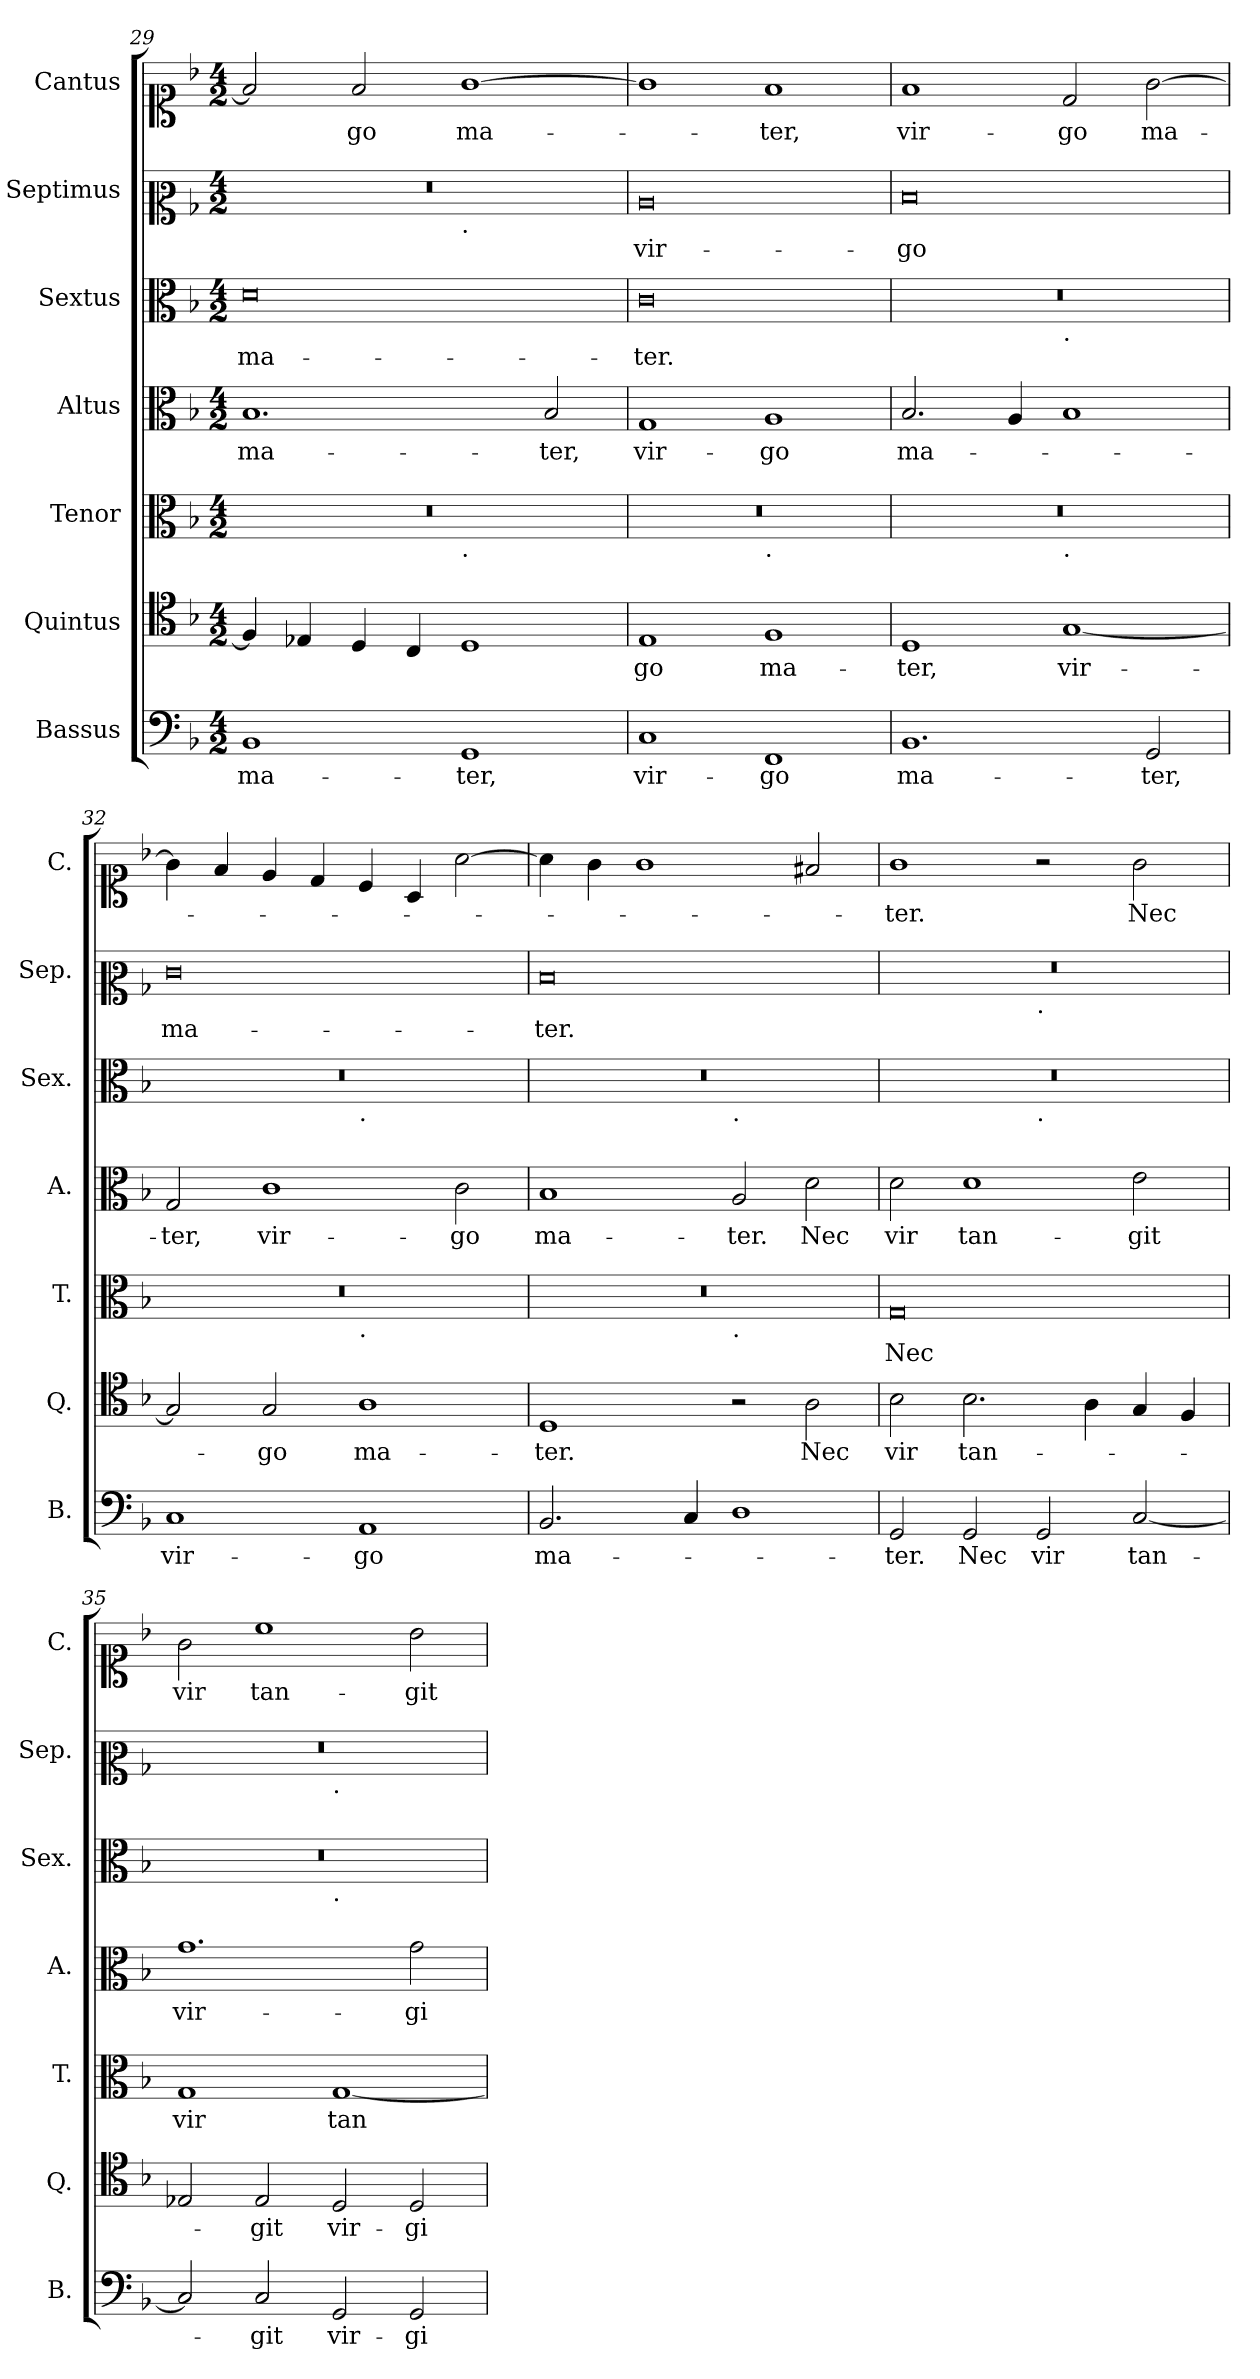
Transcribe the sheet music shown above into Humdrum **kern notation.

**kern	**text	**kern	**text	**kern	**text	**kern	**text	**kern	**text	**kern	**text	**kern	**text
*part7	*part7	*part6	*part6	*part5	*part5	*part4	*part4	*part3	*part3	*part2	*part2	*part1	*part1
*staff7	*staff7	*staff6	*staff6	*staff5	*staff5	*staff4	*staff4	*staff3	*staff3	*staff2	*staff2	*staff1	*staff1
*I"Bassus	*	*I"Quintus	*	*I"Tenor	*	*I"Altus	*	*I"Sextus	*	*I"Septimus	*	*I"Cantus	*
*I'B.	*	*I'Q.	*	*I'T.	*	*I'A.	*	*I'Sex.	*	*I'Sep.	*	*I'C.	*
*clefF4	*	*clefC4	*	*clefC3	*	*clefC3	*	*clefC3	*	*clefC2	*	*clefC1	*
*k[b-]	*	*k[b-]	*	*k[b-]	*	*k[b-]	*	*k[b-]	*	*k[b-]	*	*k[b-]	*
*F:	*	*F:	*	*F:	*	*F:	*	*F:	*	*F:	*	*F:	*
*M4/2	*	*M4/2	*	*M4/2	*	*M4/2	*	*M4/2	*	*M4/2	*	*M4/2	*
=29	=29	=29	=29	=29	=29	=29	=29	=29	=29	=29	=29	=29	=29
*	*	*	*	*^	*	*	*	*	*	*^	*	*	*
1BB-	ma-	4F/]	.	0r	1ryy	.	1.B-	ma-	0d	ma-	0r	1ryy	.	2f/]	.
.	.	4E-X/	.	.	.	.	.	.	.	.	.	.	.	.	.
.	.	4D/	.	.	.	.	.	.	.	.	.	.	.	2f/	-go
.	.	4C/	.	.	.	.	.	.	.	.	.	.	.	.	.
!	!	!	!	!	!	!	!	!	!	!	!	!LO:TX:b:t=.	!	!	!
!	!	!	!	!	!LO:TX:b:t=.	!	!	!	!	!	!	!	!	!	!
1GG	-ter,	1D	.	.	1ryy	.	.	.	.	.	.	1ryy	.	[1g	ma-
.	.	.	.	.	.	.	2B-/	-ter,	.	.	.	.	.	.	.
*	*	*	*	*	*	*	*	*	*	*	*v	*v	*	*	*
=30	=30	=30	=30	=30	=30	=30	=30	=30	=30	=30	=30	=30	=30	=30
1C	vir-	1E	-go	0r	1ryy	.	1G	vir-	0c	-ter.	0c	vir-	1g]	.
!	!	!	!	!	!LO:TX:b:t=.	!	!	!	!	!	!	!	!	!
1FF	-go	1F	ma-	.	1ryy	.	1A	-go	.	.	.	.	1f	-ter,
=31	=31	=31	=31	=31	=31	=31	=31	=31	=31	=31	=31	=31	=31	=31
*	*	*	*	*	*	*	*	*	*^	*	*	*	*	*
1.BB-	ma-	1D	-ter,	0r	1ryy	.	2.B-/	ma-	0r	1ryy	.	0d	-go	1f	vir-
.	.	.	.	.	.	.	4A/	.	.	.	.	.	.	.	.
!	!	!	!	!	!	!	!	!	!	!LO:TX:b:t=.	!	!	!	!	!
!	!	!	!	!	!LO:TX:b:t=.	!	!	!	!	!	!	!	!	!	!
.	.	[1G	vir-	.	1ryy	.	1B-	.	.	1ryy	.	.	.	2d/	-go
2GG/	-ter,	.	.	.	.	.	.	.	.	.	.	.	.	[2g\	ma-
!!LO:LB:g=z
=32	=32	=32	=32	=32	=32	=32	=32	=32	=32	=32	=32	=32	=32	=32	=32
1C	vir-	2G/]	.	0r	1ryy	.	2G/	-ter,	0r	1ryy	.	0e	ma-	4g\]	.
.	.	.	.	.	.	.	.	.	.	.	.	.	.	4f/	.
.	.	2G/	-go	.	.	.	1c	vir-	.	.	.	.	.	4e/	.
.	.	.	.	.	.	.	.	.	.	.	.	.	.	4d/	.
!	!	!	!	!	!	!	!	!	!	!LO:TX:b:t=.	!	!	!	!	!
!	!	!	!	!	!LO:TX:b:t=.	!	!	!	!	!	!	!	!	!	!
1AA	-go	1A	ma-	.	1ryy	.	.	.	.	1ryy	.	.	.	4c/	.
.	.	.	.	.	.	.	.	.	.	.	.	.	.	4A/	.
.	.	.	.	.	.	.	2c\	-go	.	.	.	.	.	[2a\	.
=33	=33	=33	=33	=33	=33	=33	=33	=33	=33	=33	=33	=33	=33	=33	=33
2.BB-/	ma-	1D	-ter.	0r	1ryy	.	1B-	ma-	0r	1ryy	.	0d	-ter.	4a\]	.
.	.	.	.	.	.	.	.	.	.	.	.	.	.	4g\	.
.	.	.	.	.	.	.	.	.	.	.	.	.	.	1g	.
4C/	.	.	.	.	.	.	.	.	.	.	.	.	.	.	.
!	!	!	!	!	!	!	!	!	!	!LO:TX:b:t=.	!	!	!	!	!
!	!	!	!	!	!LO:TX:b:t=.	!	!	!	!	!	!	!	!	!	!
1D	.	2r	.	.	1ryy	.	2A/	-ter.	.	1ryy	.	.	.	.	.
.	.	2A\	Nec	.	.	.	2d\	Nec	.	.	.	.	.	2f#X/	.
*	*	*	*	*v	*v	*	*	*	*	*	*	*	*	*	*
=34	=34	=34	=34	=34	=34	=34	=34	=34	=34	=34	=34	=34	=34	=34
*	*	*	*	*	*	*	*	*	*	*	*^	*	*	*
2GG/	-ter.	2B-\	vir	0G	Nec	2d\	vir	0r	1ryy	.	0r	1ryy	.	1g	-ter.
2GG/	Nec	2.B-\	tan-	.	.	1d	tan-	.	.	.	.	.	.	.	.
!	!	!	!	!	!	!	!	!	!	!	!	!LO:TX:b:t=.	!	!	!
!	!	!	!	!	!	!	!	!	!LO:TX:b:t=.	!	!	!	!	!	!
2GG/	vir	.	.	.	.	.	.	.	1ryy	.	.	1ryy	.	2r	.
.	.	4A\	.	.	.	.	.	.	.	.	.	.	.	.	.
[2C/	tan-	4G/	.	.	.	2e\	-git	.	.	.	.	.	.	2g\	Nec
.	.	4F/	.	.	.	.	.	.	.	.	.	.	.	.	.
=35	=35	=35	=35	=35	=35	=35	=35	=35	=35	=35	=35	=35	=35	=35	=35
2C/]	.	2E-X/	.	1G	vir	1.g	vir-	0r	1ryy	.	0r	1ryy	.	2g\	vir
2C/	-git	2E-/	-git	.	.	.	.	.	.	.	.	.	.	1cc	tan-
!	!	!	!	!	!	!	!	!	!	!	!	!LO:TX:b:t=.	!	!	!
!	!	!	!	!	!	!	!	!	!LO:TX:b:t=.	!	!	!	!	!	!
2GG/	vir-	2D/	vir-	[1G	tan-	.	.	.	1ryy	.	.	1ryy	.	.	.
2GG/	-gi-	2D/	-gi-	.	.	2g\	-gi-	.	.	.	.	.	.	2b-\	-git
*	*	*	*	*	*	*	*	*v	*v	*	*	*	*	*	*
*	*	*	*	*	*	*	*	*	*	*v	*v	*	*	*
=	=	=	=	=	=	=	=	=	=	=	=	=	=
*-	*-	*-	*-	*-	*-	*-	*-	*-	*-	*-	*-	*-	*-
